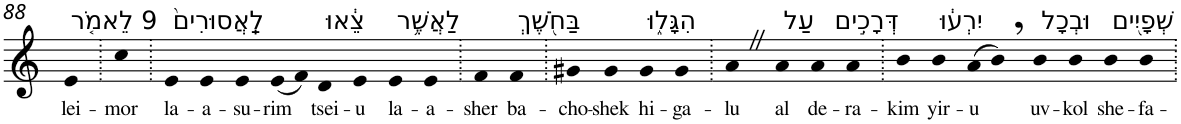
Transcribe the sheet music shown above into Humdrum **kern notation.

**kern	**text
*part1	*part1
*staff1	*staff1
*I"Piano	*
*I'Pno	*
!!LO:PB:g=z
*clefG2	*
*k[]	*
=88	=88
!LO:TX:a:t=9 לֵאמֹ֤ר	!
!	!LO:LY:b
4e	lei-
=89.	=89.
!	!LO:LY:b
4cc	-mor
=90.	=90.
!LO:TX:a:t=לַֽאֲסוּרִים֙	!
!	!LO:LY:b
4e	la-
!	!LO:LY:b
4e	-a-
!	!LO:LY:b
4e	-su-
!	!LO:LY:b
(8e	-rim
8f)	.
!LO:TX:a:t=צֵ֔אוּ	!
!	!LO:LY:b
4d	tsei-
!	!LO:LY:b
4e	-u
!LO:TX:a:t=לַאֲשֶׁ֥ר	!
!	!LO:LY:b
4e	la-
!	!LO:LY:b
4e	-a-
=91.	=91.
!	!LO:LY:b
4f	-sher
!LO:TX:a:t=בַּחֹ֖שֶׁךְ	!
!	!LO:LY:b
4f	ba-
=92.	=92.
!	!LO:LY:b
4g#X	-cho-
!	!LO:LY:b
4g#	-shek
!LO:TX:a:t=הִגָּל֑וּ	!
!	!LO:LY:b
4g#	hi-
!	!LO:LY:b
4g#	-ga-
=93.	=93.
!	!LO:LY:b
4aZ	-lu
!LO:TX:a:t=עַל	!
!	!LO:LY:b
4a	al
!LO:TX:a:t=דְּרָכִ֣ים	!
!	!LO:LY:b
4a	de-
!	!LO:LY:b
4a	-ra-
=94.	=94.
!	!LO:LY:b
4b	-kim
!LO:TX:a:t=יִרְע֔וּ	!
!	!LO:LY:b
4b	yir-
!	!LO:LY:b
(8a	-u
8b,)	.
!LO:TX:a:t=וּבְכָל	!
!	!LO:LY:b
4b	uv-
!	!LO:LY:b
4b	-kol
!LO:TX:a:t=שְׁפָיִ֖ים	!
!	!LO:LY:b
4b	she-
!	!LO:LY:b
4b	-fa-
=.	=.
*-	*-
